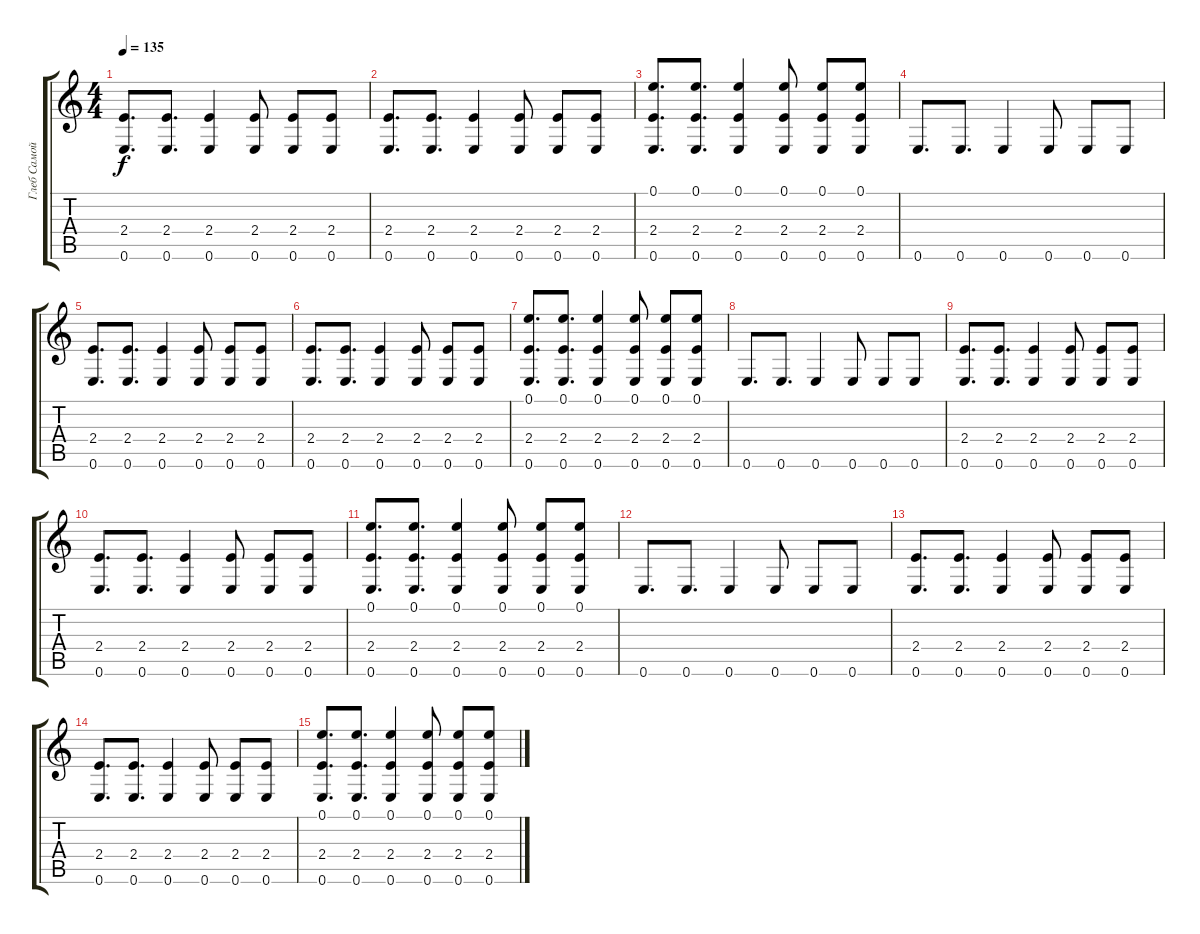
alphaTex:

\track ("Глеб Самойлов (fx)" "Глеб Самой") {instrument distortionguitar}
\staff {score tabs}
\tuning (E4 B3 G3 D3 A2 E2) {hide}
\ts (4 4)
\tempo 135
\clef g2
\ks c
(2.4 0.6).8{d dy f instrument lead1square} (2.4 0.6).8{d} (2.4 0.6).4 (2.4 0.6).8 (2.4 0.6).8 (2.4 0.6).8 |
(2.4 0.6).8{d instrument lead1square} (2.4 0.6).8{d} (2.4 0.6).4 (2.4 0.6).8 (2.4 0.6).8 (2.4 0.6).8 |
(0.1 2.4 0.6).8{d instrument lead1square} (0.1 2.4 0.6).8{d} (0.1 2.4 0.6).4 (0.1 2.4 0.6).8 (0.1 2.4 0.6).8 (0.1 2.4 0.6).8 |
0.6.8{d instrument lead1square} 0.6.8{d} 0.6.4 0.6.8 0.6.8 0.6.8 |
(2.4 0.6).8{d instrument lead1square} (2.4 0.6).8{d} (2.4 0.6).4 (2.4 0.6).8 (2.4 0.6).8 (2.4 0.6).8 |
(2.4 0.6).8{d instrument lead1square} (2.4 0.6).8{d} (2.4 0.6).4 (2.4 0.6).8 (2.4 0.6).8 (2.4 0.6).8 |
(0.1 2.4 0.6).8{d instrument lead1square} (0.1 2.4 0.6).8{d} (0.1 2.4 0.6).4 (0.1 2.4 0.6).8 (0.1 2.4 0.6).8 (0.1 2.4 0.6).8 |
0.6.8{d instrument lead1square} 0.6.8{d} 0.6.4 0.6.8 0.6.8 0.6.8 |
(2.4 0.6).8{d instrument lead1square} (2.4 0.6).8{d} (2.4 0.6).4 (2.4 0.6).8 (2.4 0.6).8 (2.4 0.6).8 |
(2.4 0.6).8{d instrument lead1square} (2.4 0.6).8{d} (2.4 0.6).4 (2.4 0.6).8 (2.4 0.6).8 (2.4 0.6).8 |
(0.1 2.4 0.6).8{d instrument lead1square} (0.1 2.4 0.6).8{d} (0.1 2.4 0.6).4 (0.1 2.4 0.6).8 (0.1 2.4 0.6).8 (0.1 2.4 0.6).8 |
0.6.8{d instrument lead1square} 0.6.8{d} 0.6.4 0.6.8 0.6.8 0.6.8 |
(2.4 0.6).8{d instrument lead1square} (2.4 0.6).8{d} (2.4 0.6).4 (2.4 0.6).8 (2.4 0.6).8 (2.4 0.6).8 |
(2.4 0.6).8{d instrument lead1square} (2.4 0.6).8{d} (2.4 0.6).4 (2.4 0.6).8 (2.4 0.6).8 (2.4 0.6).8 |
(0.1 2.4 0.6).8{d instrument lead1square} (0.1 2.4 0.6).8{d} (0.1 2.4 0.6).4 (0.1 2.4 0.6).8 (0.1 2.4 0.6).8 (0.1 2.4 0.6).8
